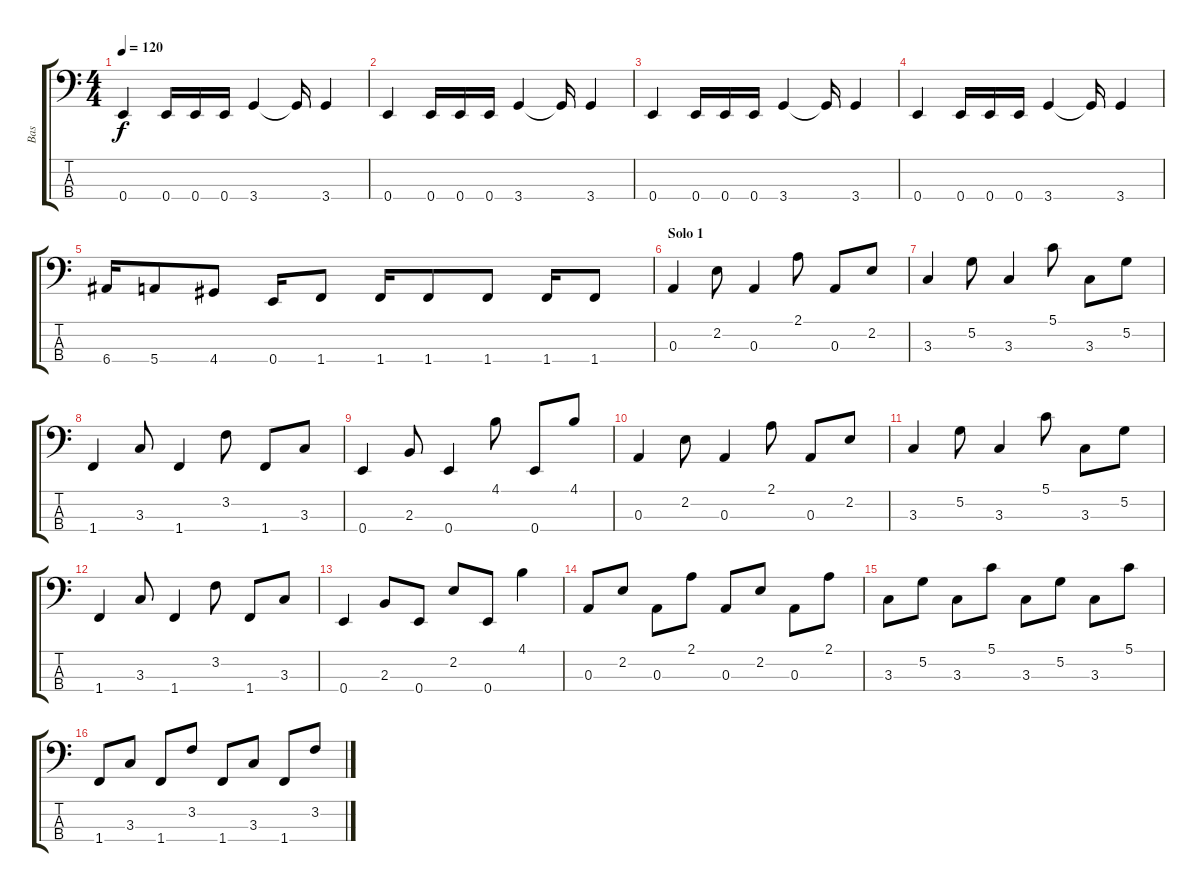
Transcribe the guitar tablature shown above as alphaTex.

\track ("Bas" "Bas") {instrument slapbass1}
\staff {score tabs}
\tuning (G2 D2 A1 E1) {hide}
\ts (4 4)
\tempo 120
\clef f4
\ks c
0.4.4{dy f} 0.4.16 0.4.16 0.4.16 3.4.4 3.4{t}.16 3.4.4 |
0.4.4 0.4.16 0.4.16 0.4.16 3.4.4 3.4{t}.16 3.4.4 |
0.4.4 0.4.16 0.4.16 0.4.16 3.4.4 3.4{t}.16 3.4.4 |
0.4.4 0.4.16 0.4.16 0.4.16 3.4.4 3.4{t}.16 3.4.4 |
6.4.16 5.4.8 4.4.8 0.4.16 1.4.8 1.4.16 1.4.8 1.4.8 1.4.16 1.4.8 |
\section ("" "Solo 1")
0.3.4 2.2.8 0.3.4 2.1.8 0.3.8 2.2.8 |
3.3.4 5.2.8 3.3.4 5.1.8 3.3.8 5.2.8 |
1.4.4 3.3.8 1.4.4 3.2.8 1.4.8 3.3.8 |
0.4.4 2.3.8 0.4.4 4.1.8 0.4.8 4.1.8 |
0.3.4 2.2.8 0.3.4 2.1.8 0.3.8 2.2.8 |
3.3.4 5.2.8 3.3.4 5.1.8 3.3.8 5.2.8 |
1.4.4 3.3.8 1.4.4 3.2.8 1.4.8 3.3.8 |
0.4.4 2.3.8 0.4.8 2.2.8 0.4.8 4.1.4 |
0.3.8 2.2.8 0.3.8 2.1.8 0.3.8 2.2.8 0.3.8 2.1.8 |
3.3.8 5.2.8 3.3.8 5.1.8 3.3.8 5.2.8 3.3.8 5.1.8 |
1.4.8 3.3.8 1.4.8 3.2.8 1.4.8 3.3.8 1.4.8 3.2.8
